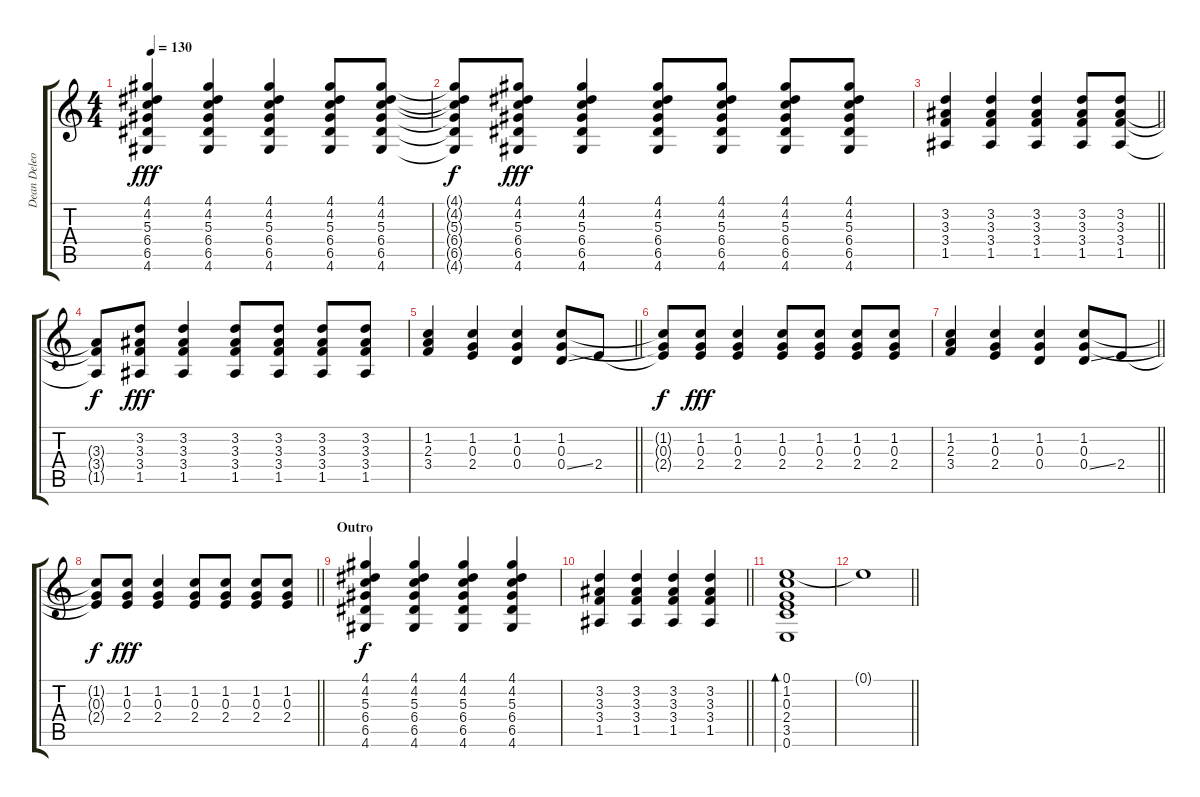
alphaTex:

\track ("Dean Deleo (Guitar 1)" "Dean Deleo") {instrument acousticguitarnylon}
\staff {score tabs}
\tuning (E4 B3 G3 D3 A2 E2) {hide}
\ts (4 4)
\tempo 130
\clef g2
\ks c
(4.1 4.2 5.3 6.4 6.5 4.6).4{dy fff} (4.1 4.2 5.3 6.4 6.5 4.6).4 (4.1 4.2 5.3 6.4 6.5 4.6).4 (4.1 4.2 5.3 6.4 6.5 4.6).8 (4.1 4.2 5.3 6.4 6.5 4.6).8 |
(4.1{t} 4.2{t} 5.3{t} 6.4{t} 6.5{t} 4.6{t}).8{dy f} (4.1 4.2 5.3 6.4 6.5 4.6).8{dy fff} (4.1 4.2 5.3 6.4 6.5 4.6).4 (4.1 4.2 5.3 6.4 6.5 4.6).8 (4.1 4.2 5.3 6.4 6.5 4.6).8 (4.1 4.2 5.3 6.4 6.5 4.6).8 (4.1 4.2 5.3 6.4 6.5 4.6).8 |
\barLineRight lightlight
(3.2 3.3 3.4 1.5).4 (3.2 3.3 3.4 1.5).4 (3.2 3.3 3.4 1.5).4 (3.2 3.3 3.4 1.5).8 (3.2 3.3 3.4 1.5).8 |
(3.3{t} 3.4{t} 1.5{t}).8{dy f} (3.2 3.3 3.4 1.5).8{dy fff} (3.2 3.3 3.4 1.5).4 (3.2 3.3 3.4 1.5).8 (3.2 3.3 3.4 1.5).8 (3.2 3.3 3.4 1.5).8 (3.2 3.3 3.4 1.5).8 |
\barLineRight lightlight
(1.2 2.3 3.4).4 (1.2 0.3 2.4).4 (1.2 0.3 0.4).4 (1.2 0.3 0.4{ss}).8 2.4.8 |
(1.2{t} 0.3{t} 2.4{t}).8{dy f} (1.2 0.3 2.4).8{dy fff} (1.2 0.3 2.4).4 (1.2 0.3 2.4).8 (1.2 0.3 2.4).8 (1.2 0.3 2.4).8 (1.2 0.3 2.4).8 |
\barLineRight lightlight
(1.2 2.3 3.4).4 (1.2 0.3 2.4).4 (1.2 0.3 0.4).4 (1.2 0.3 0.4{ss}).8 2.4.8 |
\barLineRight lightlight
(1.2{t} 0.3{t} 2.4{t}).8{dy f} (1.2 0.3 2.4).8{dy fff} (1.2 0.3 2.4).4 (1.2 0.3 2.4).8 (1.2 0.3 2.4).8 (1.2 0.3 2.4).8 (1.2 0.3 2.4).8 |
\section ("" "Outro")
(4.1 4.2 5.3 6.4 6.5 4.6).4{dy f} (4.1 4.2 5.3 6.4 6.5 4.6).4 (4.1 4.2 5.3 6.4 6.5 4.6).4 (4.1 4.2 5.3 6.4 6.5 4.6).4 |
\barLineRight lightlight
(3.2 3.3 3.4 1.5).4 (3.2 3.3 3.4 1.5).4 (3.2 3.3 3.4 1.5).4 (3.2 3.3 3.4 1.5).4 |
(0.1 1.2 0.3 2.4 3.5 0.6).1{bd 480 volume 12 instrument acousticguitarnylon} |
\barLineRight lightlight
0.1{t}.1
